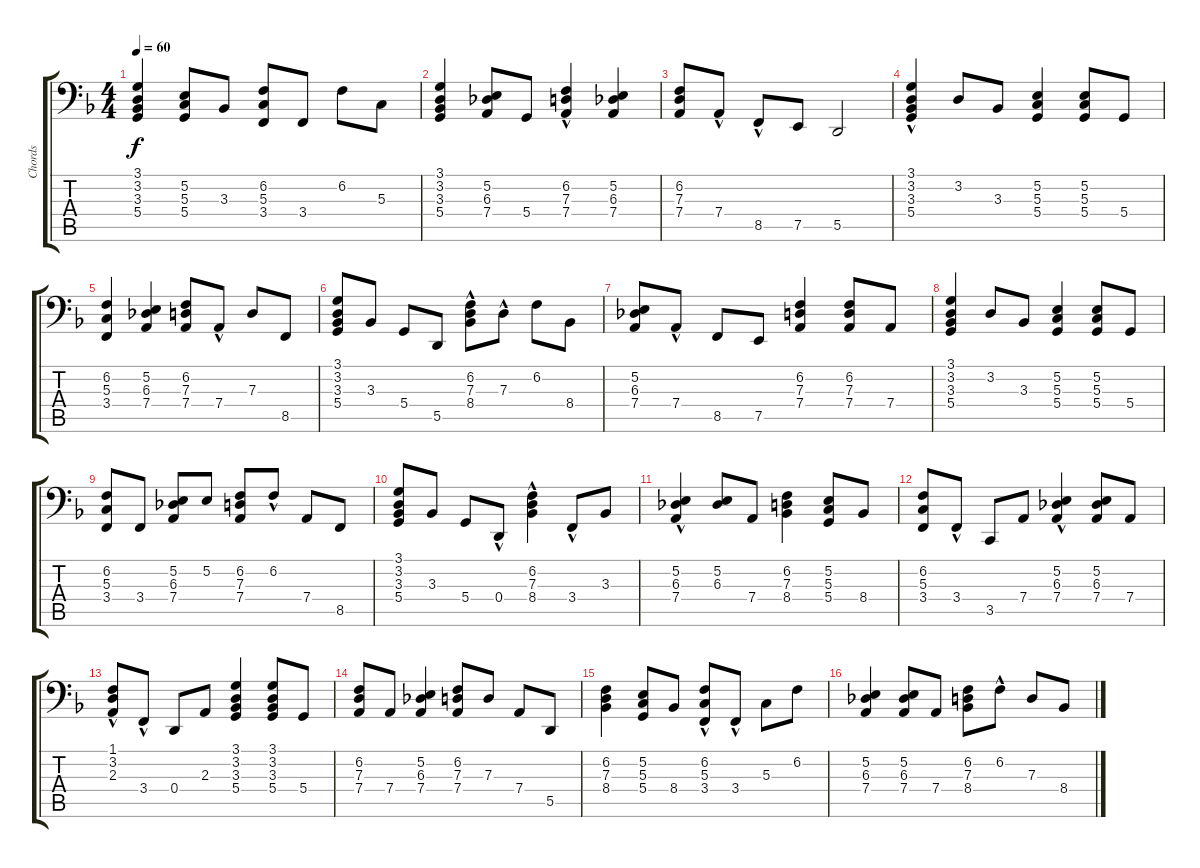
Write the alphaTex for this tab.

\track ("Chords" "Chords") {instrument acousticgrandpiano}
\staff {score tabs}
\tuning (E3 B2 G2 D2 A1 E1) {hide}
\ts (4 4)
\tempo 60
\clef f4
\ks dminor
(3.1 3.2 3.3 5.4).4{dy f instrument acousticgrandpiano} (5.2 5.3 5.4).8 3.3.8 (6.2 5.3 3.4).8 3.4.8 6.2.8 5.3.8 |
(3.1 3.2 3.3 5.4).4 (5.2 6.3 7.4).8 5.4.8 (6.2 7.3{hac} 7.4{hac}).4 (5.2 6.3 7.4).4 |
(6.2 7.3 7.4).8 7.4{hac}.8 8.5{hac}.8 7.5.8 5.5.2 |
(3.1 3.2 3.3{hac} 5.4).4 3.2.8 3.3.8 (5.2 5.3 5.4).4 (5.2 5.3 5.4).8 5.4.8 |
(6.2 5.3 3.4).4 (5.2 6.3 7.4).4 (6.2 7.3 7.4).8 7.4{hac}.8 7.3.8 8.5.8 |
(3.1 3.2 3.3 5.4).8 3.3.8 5.4.8 5.5.8 (6.2{hac} 7.3 8.4{hac}).8 7.3{hac}.8 6.2.8 8.4.8 |
(5.2 6.3 7.4).8 7.4{hac}.8 8.5.8 7.5.8 (6.2 7.3 7.4).4 (6.2 7.3 7.4).8 7.4.8 |
(3.1 3.2 3.3 5.4).4 3.2.8 3.3.8 (5.2 5.3 5.4).4 (5.2 5.3 5.4).8 5.4.8 |
(6.2 5.3 3.4).8 3.4.8 (5.2 6.3 7.4).8 5.2.8 (6.2 7.3 7.4).8 6.2{hac}.8 7.4.8 8.5.8 |
(3.1 3.2 3.3 5.4).8 3.3.8 5.4.8 0.4{hac}.8 (6.2 7.3{hac} 8.4).4 3.4{hac}.8 3.3.8 |
(5.2 6.3{hac} 7.4{hac}).4 (5.2 6.3).8 7.4.8 (6.2 7.3 8.4).4 (5.2 5.3 5.4).8 8.4.8 |
(6.2 5.3 3.4).8 3.4{hac}.8 3.5.8 7.4.8 (5.2{hac} 6.3 7.4{hac}).4 (5.2 6.3 7.4).8 7.4.8 |
(1.1 3.2 2.3{hac}).8 3.4{hac}.8 0.4.8 2.3.8 (3.1 3.2 3.3 5.4).4 (3.1 3.2 3.3 5.4).8 5.4.8 |
(6.2 7.3 7.4).8 7.4.8 (5.2 6.3 7.4).4 (6.2 7.3 7.4).8 7.3.8 7.4.8 5.5.8 |
(6.2 7.3 8.4).4 (5.2 5.3 5.4).8 8.4.8 (6.2{hac} 5.3{hac} 3.4).8 3.4{hac}.8 5.3.8 6.2.8 |
(5.2 6.3 7.4).4 (5.2 6.3 7.4).8 7.4.8 (6.2 7.3 8.4).8 6.2{hac}.8 7.3.8 8.4.8
